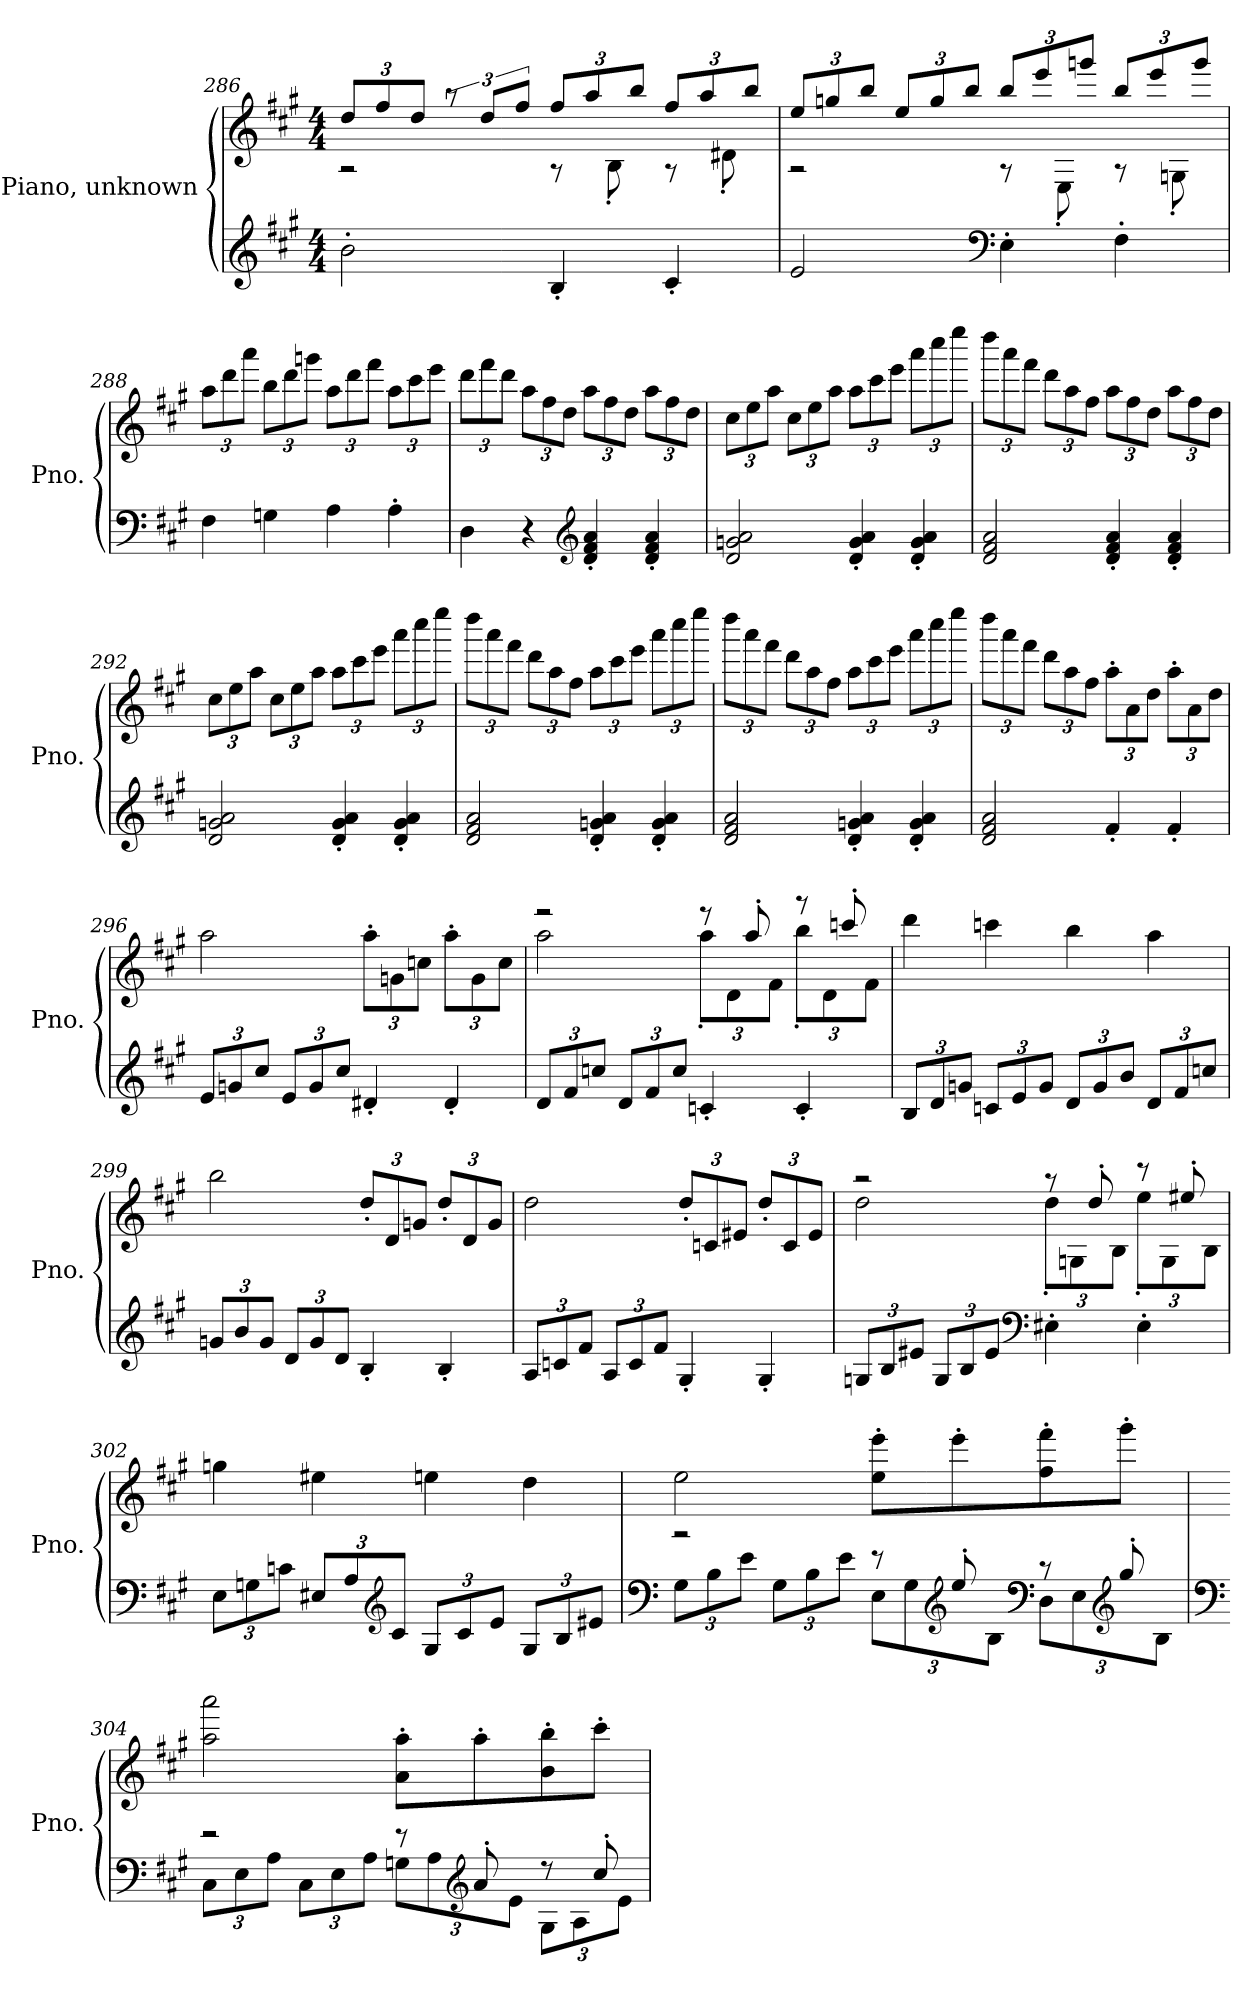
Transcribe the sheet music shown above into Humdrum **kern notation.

**kern	**kern
*part1	*part1
*staff2	*staff1
*I"Piano, unknown	*
*I'Pno.	*
!!LO:LB:g=z
*clefG2	*clefG2
*k[f#c#g#]	*k[f#c#g#]
*M4/4	*M4/4
*	*Xbrackettup
=286	=286
*	*^
2b'\	12dd/L	2r
.	12ff#/	.
.	12dd/J	.
*	*brackettup	*
.	12r	.
.	12dd/L	.
.	12ff#/J	.
*	*Xbrackettup	*
4B'/	12ff#/L	8r
.	12aa/	.
.	.	8B'\
.	12bb/J	.
4c#'/	12ff#/L	8r
.	12aa/	.
.	.	8d#X'\
.	12bb/J	.
=287	=287	=287
2e/	12ee/L	2r
.	12ggn/	.
.	12bb/J	.
.	12ee/L	.
.	12gg/	.
.	12bb/J	.
*clefF4	*	*
4E'\	12bb/L	8r
.	12eee/	.
.	.	8E'\
.	12gggn/J	.
4F#'\	12bb/L	8r
.	12eee/	.
.	.	8Gn'\
.	12ggg/J	.
*	*v	*v
!!LO:PB:g=z
=288	=288
4F#\	12aa\L
.	12ddd\
.	12aaa\J
4Gn\	12bb\L
.	12ddd\
.	12gggn\J
4A\	12aa\L
.	12ddd\
.	12fff#\J
4A'\	12aa\L
.	12ccc#\
.	12eee\J
=289	=289
4D\	12ddd\L
.	12fff#\
.	12ddd\J
4r	12aa\L
.	12ff#\
.	12dd\J
*clefG2	*
4d/' 4f#/' 4a/'	12aa\L
.	12ff#\
.	12dd\J
4d/' 4f#/' 4a/'	12aa\L
.	12ff#\
.	12dd\J
!!LO:LB:g=z
=290	=290
2d/ 2gn/ 2a/	12cc#\L
.	12ee\
.	12aa\J
.	12cc#\L
.	12ee\
.	12aa\J
4d/' 4g/' 4a/'	12aa\L
.	12ccc#\
.	12eee\J
4d/' 4g/' 4a/'	12aaa\L
.	12cccc#\
.	12eeee\J
=291	=291
2d/ 2f#/ 2a/	12dddd\L
.	12aaa\
.	12fff#\J
.	12ddd\L
.	12aa\
.	12ff#\J
4d/' 4f#/' 4a/'	12aa\L
.	12ff#\
.	12dd\J
4d/' 4f#/' 4a/'	12aa\L
.	12ff#\
.	12dd\J
=292	=292
2d/ 2gn/ 2a/	12cc#\L
.	12ee\
.	12aa\J
.	12cc#\L
.	12ee\
.	12aa\J
4d/' 4g/' 4a/'	12aa\L
.	12ccc#\
.	12eee\J
4d/' 4g/' 4a/'	12aaa\L
.	12cccc#\
.	12eeee\J
!!LO:LB:g=z
=293	=293
2d/ 2f#/ 2a/	12dddd\L
.	12aaa\
.	12fff#\J
.	12ddd\L
.	12aa\
.	12ff#\J
4d/' 4gn/' 4a/'	12aa\L
.	12ccc#\
.	12eee\J
4d/' 4g/' 4a/'	12aaa\L
.	12cccc#\
.	12eeee\J
=294	=294
2d/ 2f#/ 2a/	12dddd\L
.	12aaa\
.	12fff#\J
.	12ddd\L
.	12aa\
.	12ff#\J
4d/' 4gn/' 4a/'	12aa\L
.	12ccc#\
.	12eee\J
4d/' 4g/' 4a/'	12aaa\L
.	12cccc#\
.	12eeee\J
!!LO:LB:g=z
=295	=295
2d/ 2f#/ 2a/	12dddd\L
.	12aaa\
.	12fff#\J
.	12ddd\L
.	12aa\
.	12ff#\J
4f#'/	12aa'\L
.	12a\
.	12dd\J
4f#'/	12aa'\L
.	12a\
.	12dd\J
=296	=296
*Xbrackettup	*
12e/L	2aa\
12gn/	.
12cc#/J	.
12e/L	.
12g/	.
12cc#/J	.
4d#X'/	12aa'\L
.	12gn\
.	12ccn\J
4d#'/	12aa'\L
.	12g\
.	12cc\J
!!LO:LB:g=z
=297	=297
*	*^
12d/L	2r	2aa\
12f#/	.	.
12ccn/J	.	.
12d/L	.	.
12f#/	.	.
12cc/J	.	.
4cn'/	8r	12aa'\L
.	.	12d\
.	8aa'/	.
.	.	12f#\J
4c'/	8r	12bb'\L
.	.	12d\
.	8cccn'/	.
.	.	12f#\J
*	*v	*v
=298	=298
12B/L	4ddd\
12d/	.
12gn/J	.
12cn/L	4cccn\
12e/	.
12g/J	.
12d/L	4bb\
12g/	.
12b/J	.
12d/L	4aa\
12f#/	.
12ccn/J	.
=299	=299
12gn/L	2bb\
12b/	.
12g/J	.
12d/L	.
12g/	.
12d/J	.
4B'/	12dd'/L
.	12d/
.	12gn/J
4B'/	12dd'/L
.	12d/
.	12g/J
!!LO:LB:g=z
=300	=300
12A/L	2dd\
12cn/	.
12f#/J	.
12A/L	.
12c/	.
12f#/J	.
4G#'/	12dd'/L
.	12cn/
.	12e#X/J
4G#'/	12dd'/L
.	12c/
.	12e#/J
=301	=301
*	*^
12Gn/L	2r	2dd\
12B/	.	.
12e#X/J	.	.
12G/L	.	.
12B/	.	.
12e#/J	.	.
*clefF4	*	*
4E#X'\	8r	12dd'\L
.	.	12Gn\
.	8dd'/	.
.	.	12B\J
4E#'\	8r	12ee'\L
.	.	12G\
.	8ee#X'/	.
.	.	12B\J
*	*v	*v
!!LO:PB:g=z
=302	=302
12E\L	4ggn\
12Gn\	.
12cn\J	.
12E#X/L	4ee#X\
12A/	.
*clefG2	*
12c/J	.
12G/L	4een\
12c/	.
12e/J	.
12G/L	4dd\
12B/	.
12e#X/J	.
=303	=303
*clefF4	*
*^	*
2r	12G#\L	2ee\
.	12B\	.
.	12e\J	.
.	12G#\L	.
.	12B\	.
.	12e\J	.
8r	12E\L	8ee\' 8eee\'L
.	12G#\	.
*clefG2	*	*
8ee'/	.	8eee'\
.	12B\J	.
*clefF4	*	*
8r	12D\L	8ff#\' 8fff#\'
.	12E\	.
*clefG2	*	*
8gg#'/	.	8ggg#'\J
.	12B\J	.
!!LO:LB:g=z
=304	=304	=304
*clefF4	*	*
2r	12C#\L	2aa\ 2aaa\
.	12E\	.
.	12A\J	.
.	12C#\L	.
.	12E\	.
.	12A\J	.
8r	12Gn\L	8a\' 8aa\'L
.	12A\	.
*clefG2	*	*
8a'/	.	8aa'\
.	12e\J	.
8r	12G\L	8b\' 8bb\'
.	12A\	.
8cc#'/	.	8ccc#'\J
.	12e\J	.
*v	*v	*
=	=
*-	*-
